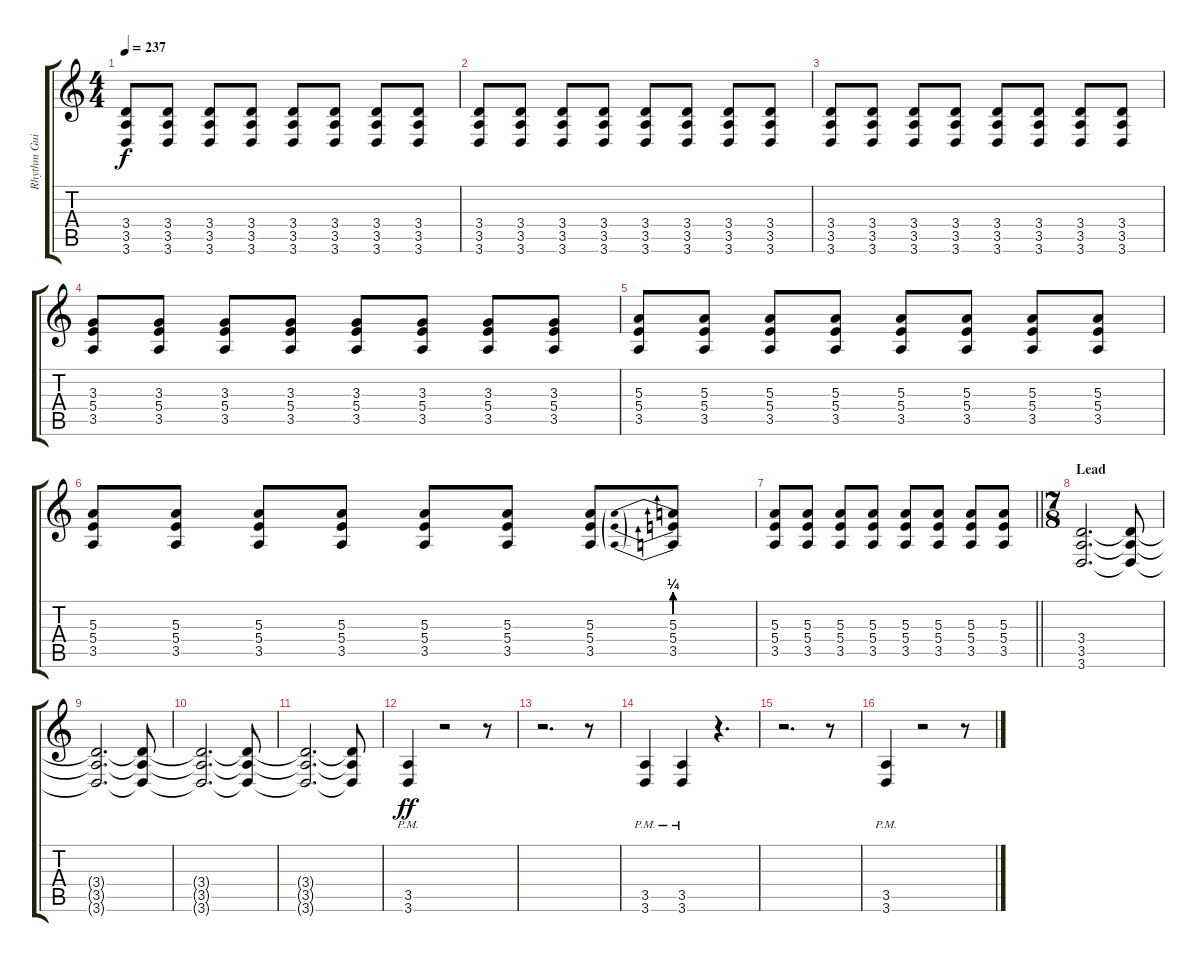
\track ("Rhythm Guitar L" "Rhythm Gui") {instrument distortionguitar}
\staff {score tabs}
\tuning (Db4 Ab3 E3 B2 Gb2 B1) {hide}
\ts (4 4)
\tempo 237
\clef g2
\ks c
(3.4 3.5 3.6).8{dy f} (3.4 3.5 3.6).8 (3.4 3.5 3.6).8 (3.4 3.5 3.6).8 (3.4 3.5 3.6).8 (3.4 3.5 3.6).8 (3.4 3.5 3.6).8 (3.4 3.5 3.6).8 |
(3.4 3.5 3.6).8 (3.4 3.5 3.6).8 (3.4 3.5 3.6).8 (3.4 3.5 3.6).8 (3.4 3.5 3.6).8 (3.4 3.5 3.6).8 (3.4 3.5 3.6).8 (3.4 3.5 3.6).8 |
(3.4 3.5 3.6).8 (3.4 3.5 3.6).8 (3.4 3.5 3.6).8 (3.4 3.5 3.6).8 (3.4 3.5 3.6).8 (3.4 3.5 3.6).8 (3.4 3.5 3.6).8 (3.4 3.5 3.6).8 |
(3.3 5.4 3.5).8 (3.3 5.4 3.5).8 (3.3 5.4 3.5).8 (3.3 5.4 3.5).8 (3.3 5.4 3.5).8 (3.3 5.4 3.5).8 (3.3 5.4 3.5).8 (3.3 5.4 3.5).8 |
(5.3 5.4 3.5).8 (5.3 5.4 3.5).8 (5.3 5.4 3.5).8 (5.3 5.4 3.5).8 (5.3 5.4 3.5).8 (5.3 5.4 3.5).8 (5.3 5.4 3.5).8 (5.3 5.4 3.5).8 |
(5.3 5.4 3.5).8 (5.3 5.4 3.5).8 (5.3 5.4 3.5).8 (5.3 5.4 3.5).8 (5.3 5.4 3.5).8 (5.3 5.4 3.5).8 (5.3 5.4 3.5).8 (5.3{be (prebend 0 1 60 1)} 5.4{be (prebend 0 1 60 1)} 3.5{be (prebend 0 1 60 1)}).8 |
\barLineRight lightlight
(5.3 5.4 3.5).8 (5.3 5.4 3.5).8 (5.3 5.4 3.5).8 (5.3 5.4 3.5).8 (5.3 5.4 3.5).8 (5.3 5.4 3.5).8 (5.3 5.4 3.5).8 (5.3 5.4 3.5).8 |
\ts (7 8)
\section ("" "Lead")
(3.4 3.5 3.6).2{d} (3.4{t} 3.5{t} 3.6{t}).8 |
(3.4{t} 3.5{t} 3.6{t}).2{d} (3.4{t} 3.5{t} 3.6{t}).8 |
(3.4{t} 3.5{t} 3.6{t}).2{d} (3.4{t} 3.5{t} 3.6{t}).8 |
(3.4{t} 3.5{t} 3.6{t}).2{d} (3.4{t} 3.5{t} 3.6{t}).8 |
(3.5{pm} 3.6{pm}).4{dy ff} r.2 r.8 |
r.2{d} r.8 |
(3.5{pm} 3.6{pm}).4 (3.5{pm} 3.6{pm}).4 r.4{d} |
r.2{d} r.8 |
(3.5{pm} 3.6{pm}).4 r.2 r.8
